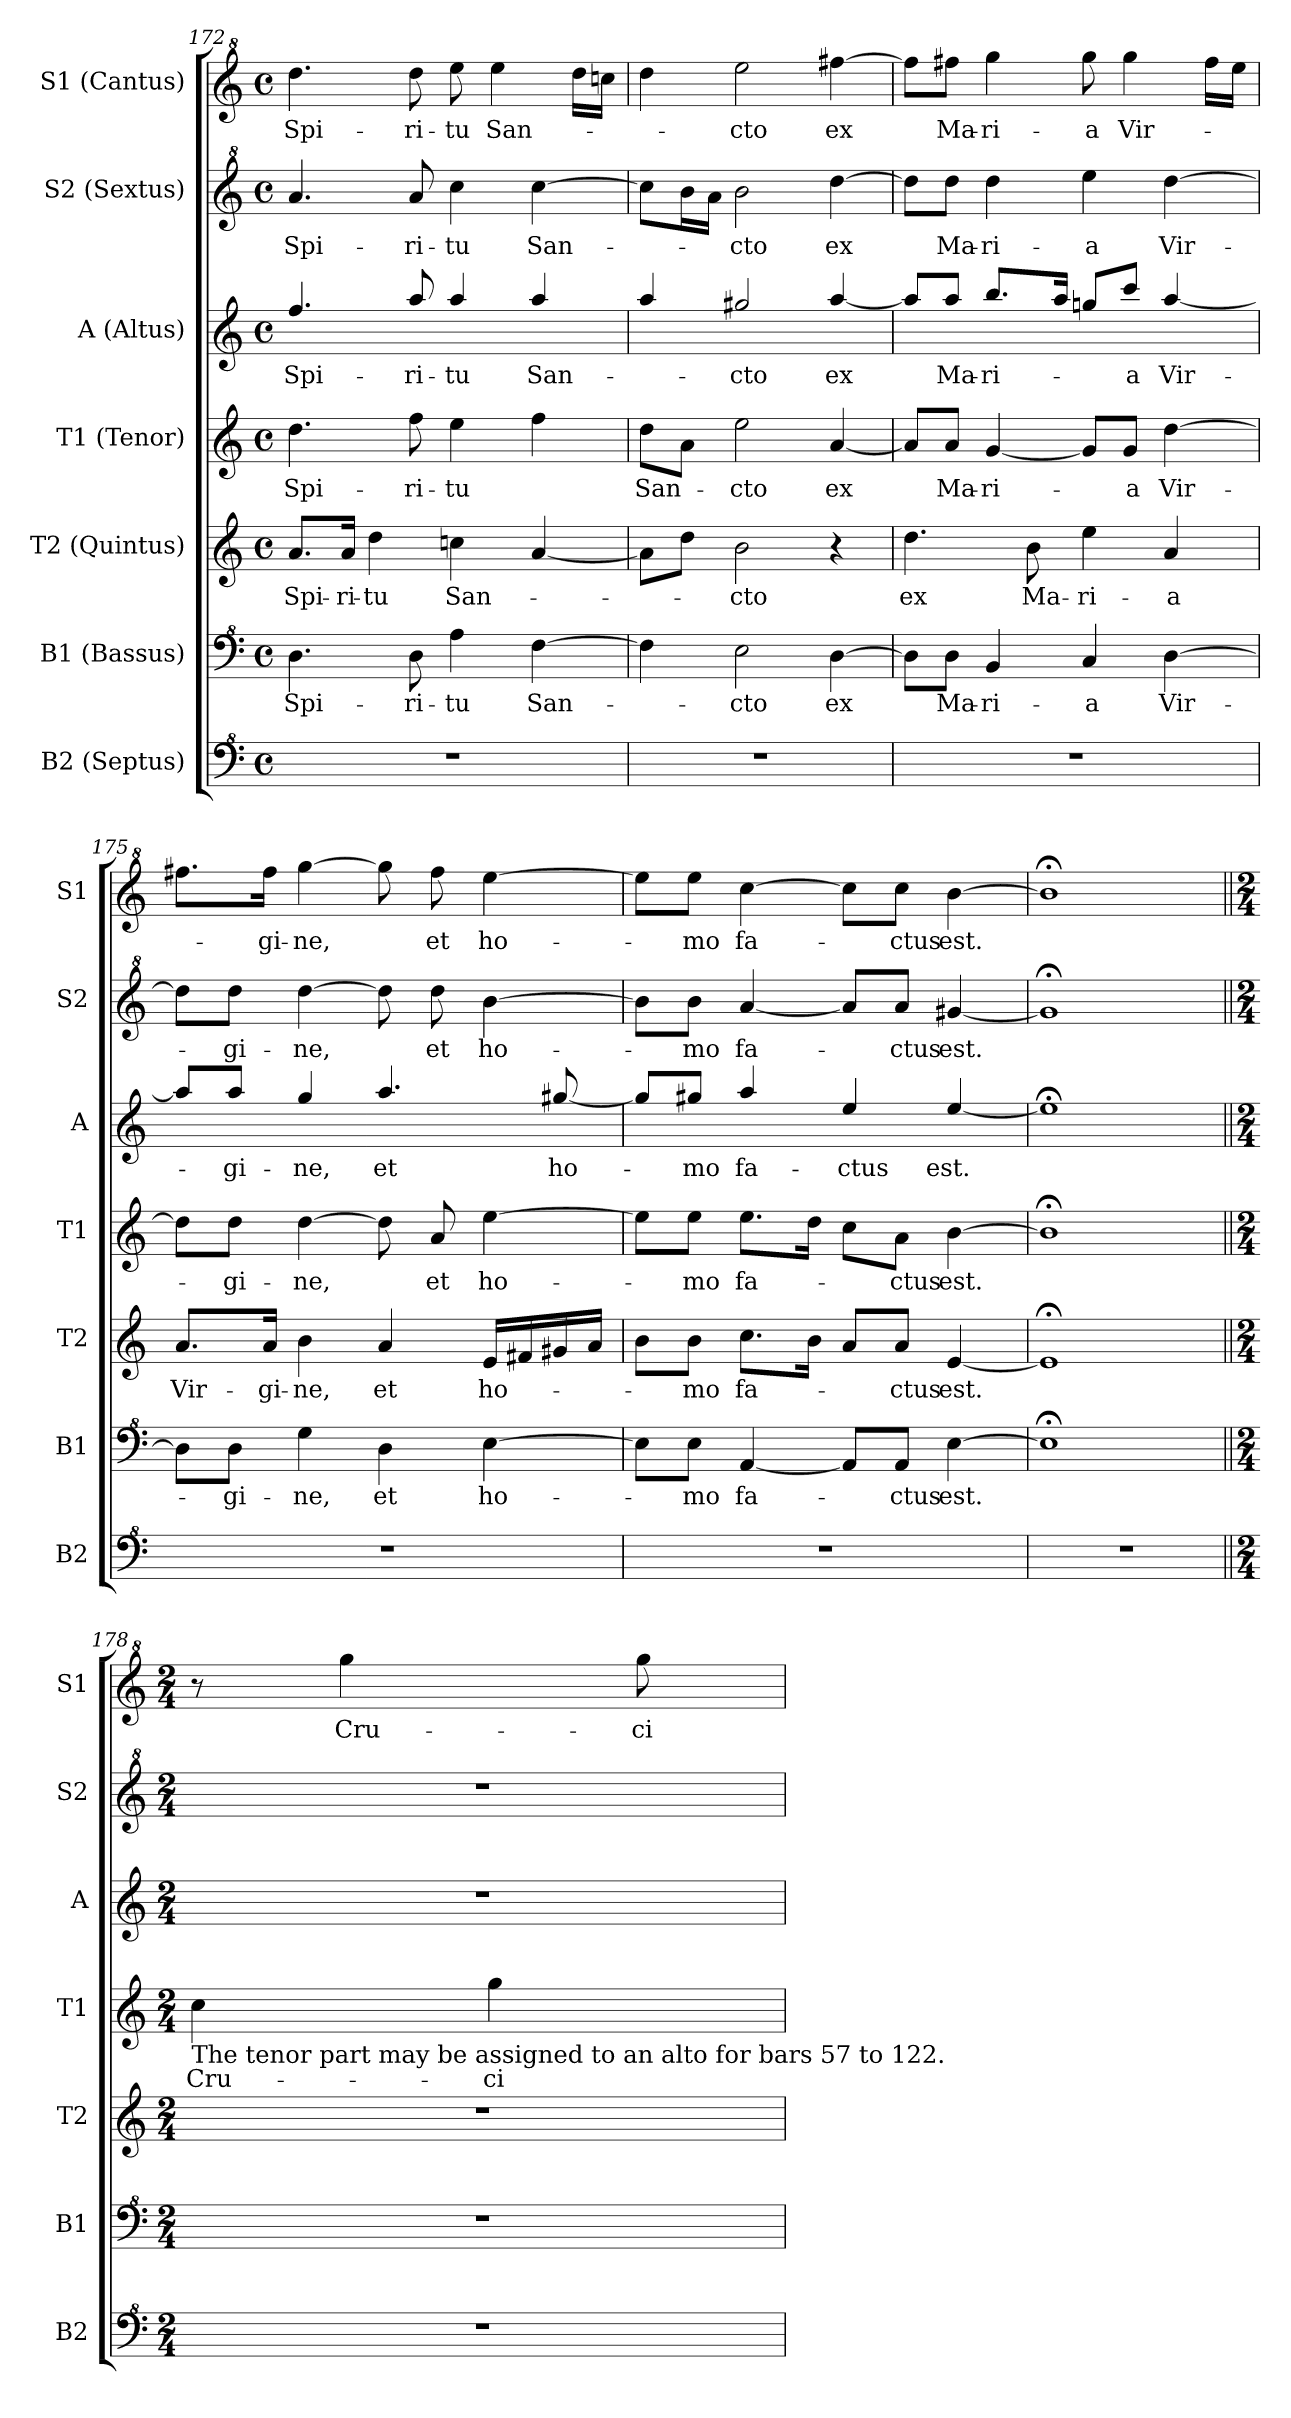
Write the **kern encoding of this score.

**kern	**kern	**text	**kern	**text	**kern	**text	**kern	**text	**kern	**text	**kern	**text
*part7	*part6	*part6	*part5	*part5	*part4	*part4	*part3	*part3	*part2	*part2	*part1	*part1
*staff7	*staff6	*staff6	*staff5	*staff5	*staff4	*staff4	*staff3	*staff3	*staff2	*staff2	*staff1	*staff1
*I"B2 (Septus)	*I"B1 (Bassus)	*	*I"T2 (Quintus)	*	*I"T1 (Tenor)	*	*I"A (Altus)	*	*I"S2 (Sextus)	*	*I"S1 (Cantus)	*
*I'B2	*I'B1	*	*I'T2	*	*I'T1	*	*I'A	*	*I'S2	*	*I'S1	*
!!LO:PB:g=z
*clefF^4	*clefF^4	*	*clefG2	*	*clefG2	*	*clefG2	*	*clefG^2	*	*clefG^2	*
*k[]	*k[]	*	*k[]	*	*k[]	*	*k[]	*	*k[]	*	*k[]	*
*M4/4	*M4/4	*	*M4/4	*	*M4/4	*	*M4/4	*	*M4/4	*	*M4/4	*
*met(c)	*met(c)	*	*met(c)	*	*met(c)	*	*met(c)	*	*met(c)	*	*met(c)	*
=172	=172	=172	=172	=172	=172	=172	=172	=172	=172	=172	=172	=172
!	!	!LO:LY:b	!	!LO:LY:b	!	!LO:LY:b	!	!LO:LY:b	!	!LO:LY:b	!	!LO:LY:b
1r	4.d\	Spi-	8.a/L	Spi-	4.dd\	Spi-	4.ff/	Spi-	4.aa/	Spi-	4.ddd\	Spi-
!	!	!	!	!LO:LY:b	!	!	!	!	!	!	!	!
.	.	.	16a/Jk	-ri-	.	.	.	.	.	.	.	.
!	!	!	!	!LO:LY:b	!	!	!	!	!	!	!	!
.	.	.	4dd\	-tu	.	.	.	.	.	.	.	.
!	!	!LO:LY:b	!	!	!	!LO:LY:b	!	!LO:LY:b	!	!LO:LY:b	!	!LO:LY:b
.	8d\	-ri-	.	.	8ff\	-ri-	8aa/	-ri-	8aa/	-ri-	8ddd\	-ri-
!	!	!LO:LY:b	!	!LO:LY:b	!	!LO:LY:b	!	!LO:LY:b	!	!LO:LY:b	!	!LO:LY:b
.	4a\	-tu	4ccni\	San-	4ee\	-tu	4aa/	-tu	4ccc\	-tu	8eee\	-tu
!	!	!	!	!	!	!	!	!	!	!	!	!LO:LY:b
.	.	.	.	.	.	.	.	.	.	.	4eee\	San-
!	!	!LO:LY:b	!	!	!	!	!	!LO:LY:b	!	!LO:LY:b	!	!
.	[4f\	San-	[4a/	.	4ff\	.	4aa/	San-	[4ccc\	San-	.	.
.	.	.	.	.	.	.	.	.	.	.	16ddd\LL	.
.	.	.	.	.	.	.	.	.	.	.	16cccni\JJ	.
=173	=173	=173	=173	=173	=173	=173	=173	=173	=173	=173	=173	=173
!	!	!	!	!	!	!LO:LY:b	!	!	!	!	!	!
1r	4f\]	.	8a\L]	.	8dd\L	San-	4aa/	.	8ccc\L]	.	4ddd\	.
.	.	.	8dd\J	.	8a\J	.	.	.	16bb\L	.	.	.
.	.	.	.	.	.	.	.	.	16aa\JJ	.	.	.
!	!	!LO:LY:b	!	!LO:LY:b	!	!LO:LY:b	!	!LO:LY:b	!	!LO:LY:b	!	!LO:LY:b
.	2e\	-cto	2b\	-cto	2ee\	-cto	2gg#X/	-cto	2bb\	-cto	2eee\	-cto
!	!	!LO:LY:b	!	!	!	!LO:LY:b	!	!LO:LY:b	!	!LO:LY:b	!	!LO:LY:b
.	[4d\	ex	4r	.	[4a/	ex	[4aa/	ex	[4ddd\	ex	[4fff#X\	ex
=174	=174	=174	=174	=174	=174	=174	=174	=174	=174	=174	=174	=174
!	!	!	!	!LO:LY:b	!	!	!	!	!	!	!	!
1r	8d\L]	.	4.dd\	ex	8a/L]	.	8aa/L]	.	8ddd\L]	.	8fff#\L]	.
!	!	!LO:LY:b	!	!	!	!LO:LY:b	!	!LO:LY:b	!	!LO:LY:b	!	!LO:LY:b
.	8d\J	Ma-	.	.	8a/J	Ma-	8aa/J	Ma-	8ddd\J	Ma-	8fff#X\J	Ma-
!	!	!LO:LY:b	!	!	!	!LO:LY:b	!	!LO:LY:b	!	!LO:LY:b	!	!LO:LY:b
.	4B/	-ri-	.	.	[4g/	-ri-	8.bb/L	-ri-	4ddd\	-ri-	4ggg\	-ri-
!	!	!	!	!LO:LY:b	!	!	!	!	!	!	!	!
.	.	.	8b\	Ma-	.	.	.	.	.	.	.	.
.	.	.	.	.	.	.	16aa/Jk	.	.	.	.	.
!	!	!LO:LY:b	!	!LO:LY:b	!	!	!	!	!	!LO:LY:b	!	!LO:LY:b
.	4c/	-a	4ee\	-ri-	8g/L]	.	8ggni/L	.	4eee\	-a	8ggg\	-a
!	!	!	!	!	!	!LO:LY:b	!	!LO:LY:b	!	!	!	!LO:LY:b
.	.	.	.	.	8g/J	-a	8ccc/J	-a	.	.	4ggg\	Vir-
!	!	!LO:LY:b	!	!LO:LY:b	!	!LO:LY:b	!	!LO:LY:b	!	!LO:LY:b	!	!
.	[4d\	Vir-	4a/	-a	[4dd\	Vir-	[4aa/	Vir-	[4ddd\	Vir-	.	.
.	.	.	.	.	.	.	.	.	.	.	16fff#\LL	.
.	.	.	.	.	.	.	.	.	.	.	16eee\JJ	.
=175	=175	=175	=175	=175	=175	=175	=175	=175	=175	=175	=175	=175
!	!	!	!	!LO:LY:b	!	!	!	!	!	!	!	!
1r	8d\L]	.	8.a/L	Vir-	8dd\L]	.	8aa/L]	.	8ddd\L]	.	8.fff#X\L	.
!	!	!LO:LY:b	!	!	!	!LO:LY:b	!	!LO:LY:b	!	!LO:LY:b	!	!
.	8d\J	-gi-	.	.	8dd\J	-gi-	8aa/J	-gi-	8ddd\J	-gi-	.	.
!	!	!	!	!LO:LY:b	!	!	!	!	!	!	!	!LO:LY:b
.	.	.	16a/Jk	-gi-	.	.	.	.	.	.	16fff#\Jk	-gi-
!	!	!LO:LY:b	!	!LO:LY:b	!	!LO:LY:b	!	!LO:LY:b	!	!LO:LY:b	!	!LO:LY:b
.	4g\	-ne,	4b\	-ne,	[4dd\	-ne,	4gg/	-ne,	[4ddd\	-ne,	[4ggg\	-ne,
!	!	!LO:LY:b	!	!LO:LY:b	!	!	!	!LO:LY:b	!	!	!	!
.	4d\	et	4a/	et	8dd\]	.	4.aa/	et	8ddd\]	.	8ggg\]	.
!	!	!	!	!	!	!LO:LY:b	!	!	!	!LO:LY:b	!	!LO:LY:b
.	.	.	.	.	8a/	et	.	.	8ddd\	et	8fff#\	et
!	!	!LO:LY:b	!	!LO:LY:b	!	!LO:LY:b	!	!	!	!LO:LY:b	!	!LO:LY:b
.	[4e\	ho-	16e/LL	ho-	[4ee\	ho-	.	.	[4bb\	ho-	[4eee\	ho-
.	.	.	16f#X/	.	.	.	.	.	.	.	.	.
!	!	!	!	!	!	!	!	!LO:LY:b	!	!	!	!
.	.	.	16g#X/	.	.	.	[8gg#X/	ho-	.	.	.	.
.	.	.	16a/JJ	.	.	.	.	.	.	.	.	.
=176	=176	=176	=176	=176	=176	=176	=176	=176	=176	=176	=176	=176
1r	8e\L]	.	8b\L	.	8ee\L]	.	8gg#/L]	.	8bb\L]	.	8eee\L]	.
!	!	!LO:LY:b	!	!LO:LY:b	!	!LO:LY:b	!	!LO:LY:b	!	!LO:LY:b	!	!LO:LY:b
.	8e\J	-mo	8b\J	-mo	8ee\J	-mo	8gg#X/J	-mo	8bb\J	-mo	8eee\J	-mo
!	!	!LO:LY:b	!	!LO:LY:b	!	!LO:LY:b	!	!LO:LY:b	!	!LO:LY:b	!	!LO:LY:b
.	[4A/	fa-	8.cc\L	fa-	8.ee\L	fa-	4aa/	fa-	[4aa/	fa-	[4ccc\	fa-
.	.	.	16b\Jk	.	16dd\Jk	.	.	.	.	.	.	.
!	!	!	!	!	!	!	!	!LO:LY:b	!	!	!	!
.	8A/L]	.	8a/L	.	8cc\L	.	4ee/	-ctus	8aa/L]	.	8ccc\L]	.
!	!	!LO:LY:b	!	!LO:LY:b	!	!LO:LY:b	!	!	!	!LO:LY:b	!	!LO:LY:b
.	8A/J	-ctus	8a/J	-ctus	8a\J	-ctus	.	.	8aa/J	-ctus	8ccc\J	-ctus
!	!	!LO:LY:b	!	!LO:LY:b	!	!LO:LY:b	!	!LO:LY:b	!	!LO:LY:b	!	!LO:LY:b
.	[4e\	est.	[4e/	est.	[4b\	est.	[4ee/	est.	[4gg#X/	est.	[4bb\	est.
=177	=177	=177	=177	=177	=177	=177	=177	=177	=177	=177	=177	=177
1r	1e;<]	.	1e;<]	.	1b;<]	.	1ee;<]	.	1gg#;<]	.	1bb;<]	.
=178||	=178||	=178||	=178||	=178||	=178||	=178||	=178||	=178||	=178||	=178||	=178||	=178||
*M2/4	*M2/4	*	*M2/4	*	*M2/4	*	*M2/4	*	*M2/4	*	*M2/4	*
!	!	!	!	!	!LO:TX:b:t=The tenor part may be assigned to an alto for bars 57 to 122.	!	!	!	!	!	!	!
!	!	!	!	!	!	!LO:LY:b	!	!	!	!	!	!
2r	2r	.	2r	.	4cc\	Cru-	2r	.	2r	.	8r	.
!	!	!	!	!	!	!	!	!	!	!	!	!LO:LY:b
.	.	.	.	.	.	.	.	.	.	.	4ggg\	Cru-
!	!	!	!	!	!	!LO:LY:b	!	!	!	!	!	!
.	.	.	.	.	4gg\	-ci-	.	.	.	.	.	.
!	!	!	!	!	!	!	!	!	!	!	!	!LO:LY:b
.	.	.	.	.	.	.	.	.	.	.	8ggg\	-ci-
=	=	=	=	=	=	=	=	=	=	=	=	=
*-	*-	*-	*-	*-	*-	*-	*-	*-	*-	*-	*-	*-
